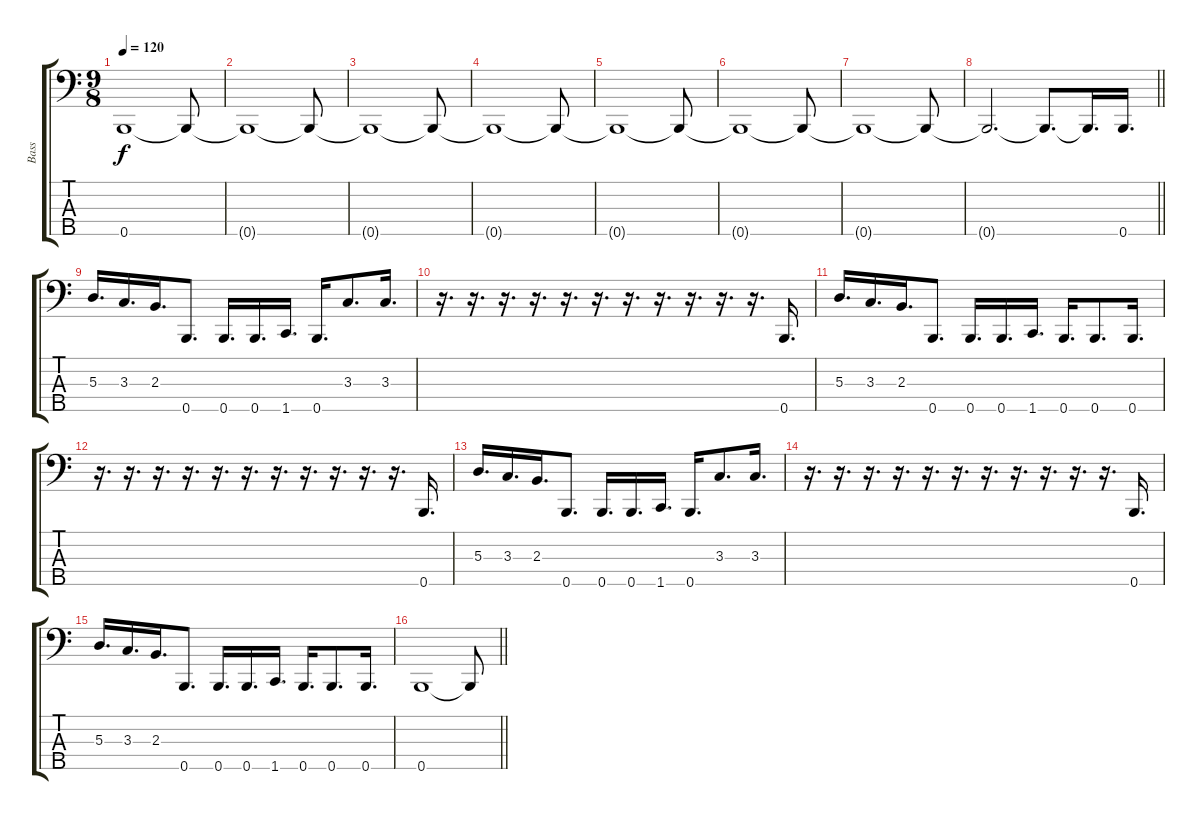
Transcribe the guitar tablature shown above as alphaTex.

\track ("Bass" "Bass") {instrument electricbassfinger}
\staff {score tabs}
\tuning (G2 D2 A1 E1 B0) {hide}
\ts (9 8)
\tempo 120
\clef f4
\ks c
0.5{t}.1{dy f} 0.5{t}.8 |
0.5{t}.1 0.5{t}.8 |
0.5{t}.1 0.5{t}.8 |
0.5{t}.1 0.5{t}.8 |
0.5{t}.1 0.5{t}.8 |
0.5{t}.1 0.5{t}.8 |
0.5{t}.1 0.5{t}.8 |
\barLineRight lightlight
0.5{t}.2{d} 0.5{t}.8{d} 0.5{t}.16{d} 0.5.16{d} |
\section ("" "")
5.3.16{d} 3.3.16{d} 2.3.16{d} 0.5.8{d} 0.5.16{d} 0.5.16{d} 1.5.16{d} 0.5.16{d} 3.3.8{d} 3.3.16{d} |
r.16{d} r.16{d} r.16{d} r.16{d} r.16{d} r.16{d} r.16{d} r.16{d} r.16{d} r.16{d} r.16{d} 0.5.16{d} |
5.3.16{d} 3.3.16{d} 2.3.16{d} 0.5.8{d} 0.5.16{d} 0.5.16{d} 1.5.16{d} 0.5.16{d} 0.5.8{d} 0.5.16{d} |
r.16{d} r.16{d} r.16{d} r.16{d} r.16{d} r.16{d} r.16{d} r.16{d} r.16{d} r.16{d} r.16{d} 0.5.16{d} |
5.3.16{d} 3.3.16{d} 2.3.16{d} 0.5.8{d} 0.5.16{d} 0.5.16{d} 1.5.16{d} 0.5.16{d} 3.3.8{d} 3.3.16{d} |
r.16{d} r.16{d} r.16{d} r.16{d} r.16{d} r.16{d} r.16{d} r.16{d} r.16{d} r.16{d} r.16{d} 0.5.16{d} |
5.3.16{d} 3.3.16{d} 2.3.16{d} 0.5.8{d} 0.5.16{d} 0.5.16{d} 1.5.16{d} 0.5.16{d} 0.5.8{d} 0.5.16{d} |
\barLineRight lightlight
0.5.1 0.5{t}.8
